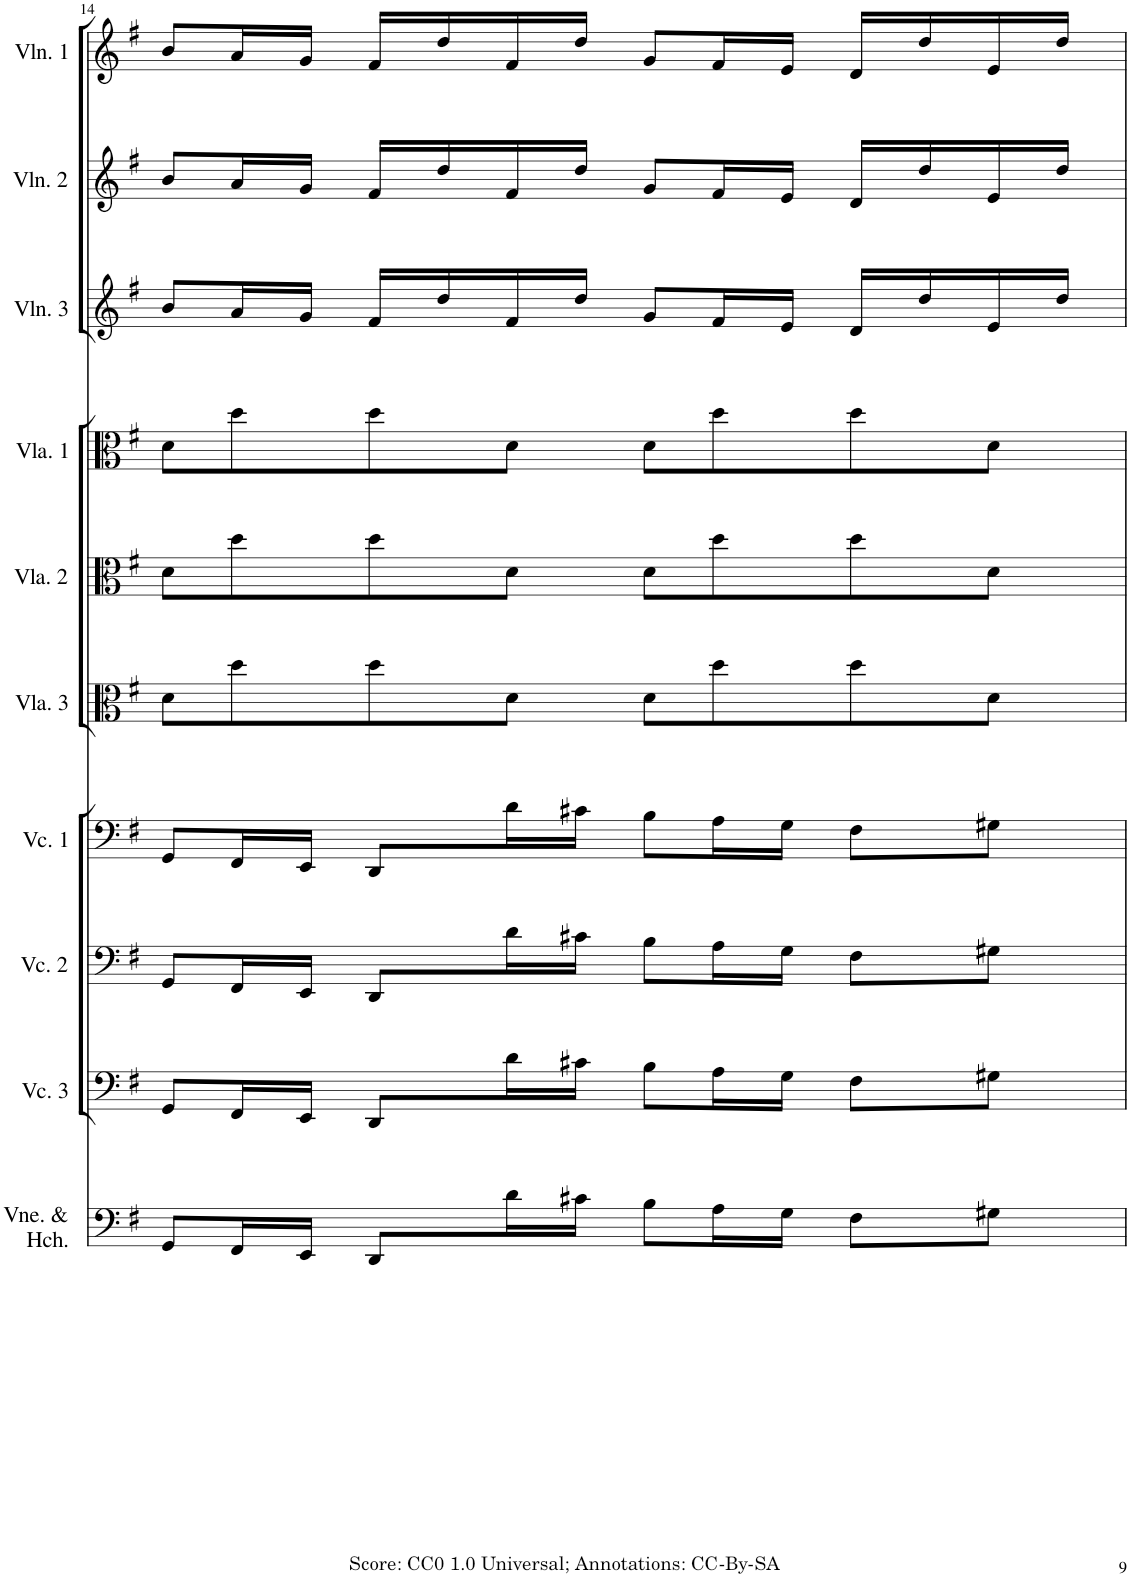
**kern	**kern	**kern	**kern	**kern	**kern	**kern	**kern	**kern	**kern
*part10	*part9	*part8	*part7	*part6	*part5	*part4	*part3	*part2	*part1
*staff10	*staff9	*staff8	*staff7	*staff6	*staff5	*staff4	*staff3	*staff2	*staff1
*I"Violone &amp; Harpsichord	*I"Violoncello 3	*I"Violoncello 2	*I"Violoncello 1	*I"Viola 3	*I"Viola 2	*I"Viola 1	*I"Violin 3	*I"Violin 2	*I"Violin 1
*I'Vne. &amp; Hch.	*I'Vc. 3	*I'Vc. 2	*I'Vc. 1	*I'Vla. 3	*I'Vla. 2	*I'Vla. 1	*I'Vln. 3	*I'Vln. 2	*I'Vln. 1
!!LO:PB:g=z
*clefF4	*clefF4	*clefF4	*clefF4	*clefC3	*clefC3	*clefC3	*clefG2	*clefG2	*clefG2
*k[f#]	*k[f#]	*k[f#]	*k[f#]	*k[f#]	*k[f#]	*k[f#]	*k[f#]	*k[f#]	*k[f#]
*M4/4	*M4/4	*M4/4	*M4/4	*M4/4	*M4/4	*M4/4	*M4/4	*M4/4	*M4/4
*met(c|)	*met(c|)	*met(c|)	*met(c|)	*met(c|)	*met(c|)	*met(c|)	*met(c|)	*met(c|)	*met(c|)
=14	=14	=14	=14	=14	=14	=14	=14	=14	=14
8GG/L	8GG/L	8GG/L	8GG/L	8d\L	8d\L	8d\L	8b/L	8b/L	8b/L
16FF#/L	16FF#/L	16FF#/L	16FF#/L	8dd\	8dd\	8dd\	16a/L	16a/L	16a/L
16EE/JJ	16EE/JJ	16EE/JJ	16EE/JJ	.	.	.	16g/JJ	16g/JJ	16g/JJ
8DD/L	8DD/L	8DD/L	8DD/L	8dd\	8dd\	8dd\	16f#/LL	16f#/LL	16f#/LL
.	.	.	.	.	.	.	16dd/	16dd/	16dd/
16d\L	16d\L	16d\L	16d\L	8d\J	8d\J	8d\J	16f#/	16f#/	16f#/
16c#X\JJ	16c#X\JJ	16c#X\JJ	16c#X\JJ	.	.	.	16dd/JJ	16dd/JJ	16dd/JJ
8B\L	8B\L	8B\L	8B\L	8d\L	8d\L	8d\L	8g/L	8g/L	8g/L
16A\L	16A\L	16A\L	16A\L	8dd\	8dd\	8dd\	16f#/L	16f#/L	16f#/L
16G\JJ	16G\JJ	16G\JJ	16G\JJ	.	.	.	16e/JJ	16e/JJ	16e/JJ
8F#\L	8F#\L	8F#\L	8F#\L	8dd\	8dd\	8dd\	16d/LL	16d/LL	16d/LL
.	.	.	.	.	.	.	16dd/	16dd/	16dd/
8G#X\J	8G#X\J	8G#X\J	8G#X\J	8d\J	8d\J	8d\J	16e/	16e/	16e/
.	.	.	.	.	.	.	16dd/JJ	16dd/JJ	16dd/JJ
=	=	=	=	=	=	=	=	=	=
*-	*-	*-	*-	*-	*-	*-	*-	*-	*-
